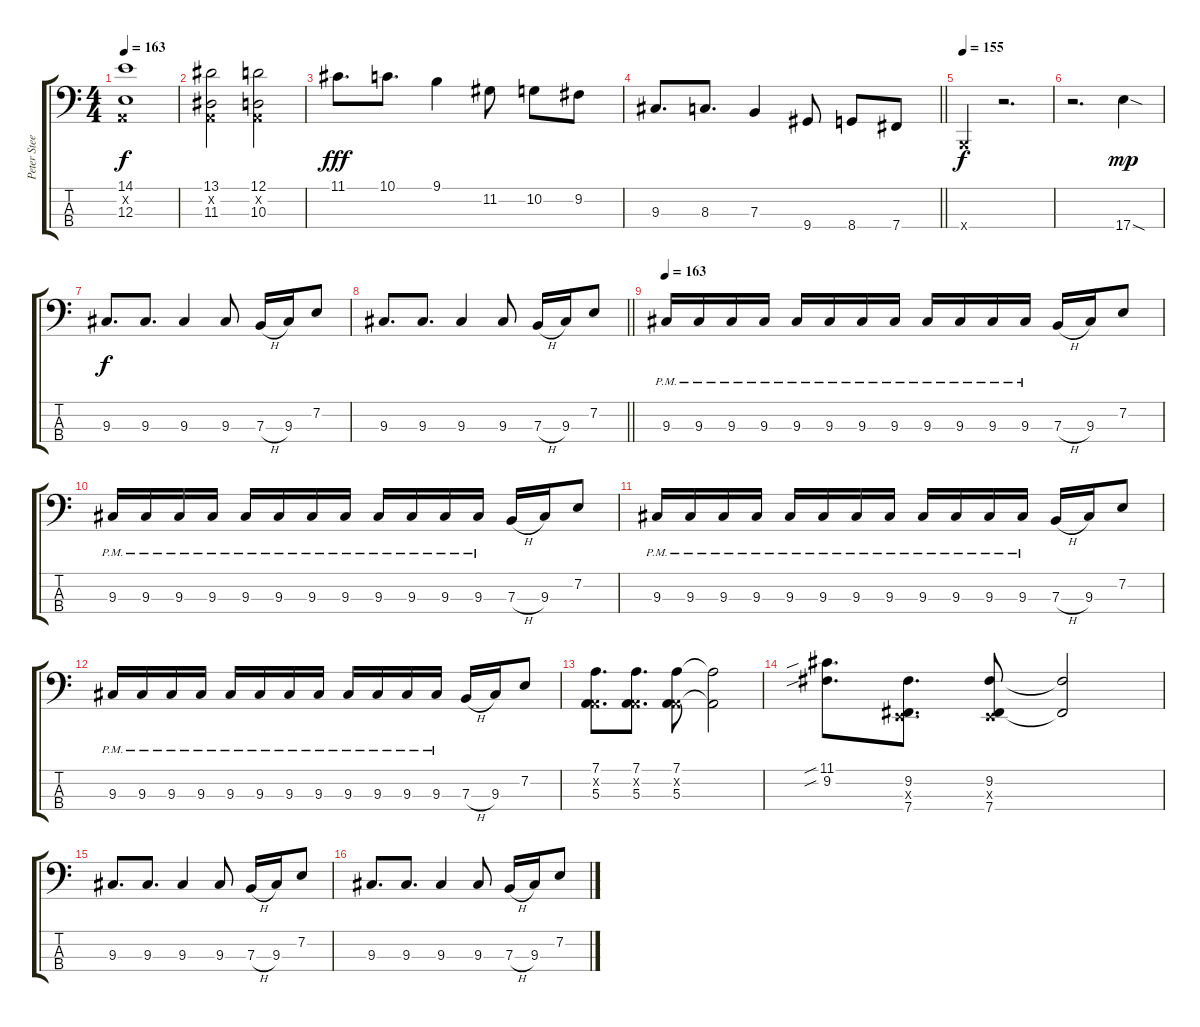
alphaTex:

\track ("Peter Steele" "Peter Stee") {instrument electricbasspick}
\staff {score tabs}
\tuning (D2 A1 E1 B0) {hide}
\ts (4 4)
\tempo 163
\clef f4
\ks c
(14.1 0.2{x} 12.3).1{dy f} |
(13.1 0.2{x} 11.3).2 (12.1 0.2{x} 10.3).2 |
11.1.8{d dy fff} 10.1.8{d} 9.1.4 11.2.8 10.2.8 9.2.8 |
\barLineRight lightlight
9.3.8{d} 8.3.8{d} 7.3.4 9.4.8 8.4.8 7.4.8 |
\section ("" "")
\tempo 155
0.4{x}.4{dy f} r.2{d} |
r.2{d} 17.4{sod}.4{dy mp} |
9.3.8{d dy f} 9.3.8{d} 9.3.4 9.3.8 7.3{h}.16 9.3.16 7.2.8 |
\barLineRight lightlight
9.3.8{d} 9.3.8{d} 9.3.4 9.3.8 7.3{h}.16 9.3.16 7.2.8 |
\section ("" "")
\tempo 163
9.3{pm}.16 9.3{pm}.16 9.3{pm}.16 9.3{pm}.16 9.3{pm}.16 9.3{pm}.16 9.3{pm}.16 9.3{pm}.16 9.3{pm}.16 9.3{pm}.16 9.3{pm}.16 9.3{pm}.16 7.3{h}.16 9.3.16 7.2.8 |
9.3{pm}.16 9.3{pm}.16 9.3{pm}.16 9.3{pm}.16 9.3{pm}.16 9.3{pm}.16 9.3{pm}.16 9.3{pm}.16 9.3{pm}.16 9.3{pm}.16 9.3{pm}.16 9.3{pm}.16 7.3{h}.16 9.3.16 7.2.8 |
9.3{pm}.16 9.3{pm}.16 9.3{pm}.16 9.3{pm}.16 9.3{pm}.16 9.3{pm}.16 9.3{pm}.16 9.3{pm}.16 9.3{pm}.16 9.3{pm}.16 9.3{pm}.16 9.3{pm}.16 7.3{h}.16 9.3.16 7.2.8 |
9.3{pm}.16 9.3{pm}.16 9.3{pm}.16 9.3{pm}.16 9.3{pm}.16 9.3{pm}.16 9.3{pm}.16 9.3{pm}.16 9.3{pm}.16 9.3{pm}.16 9.3{pm}.16 9.3{pm}.16 7.3{h}.16 9.3.16 7.2.8 |
(7.1 0.2{x} 5.3).8{d} (7.1 0.2{x} 5.3).8{d} (7.1 0.2{x} 5.3).8 (7.1{t} 5.3{t}).2 |
(11.1{sib} 9.2{sib}).8{d} (9.2 0.3{x} 7.4).8{d} (9.2 0.3{x} 7.4).8 (9.2{t} 7.4{t}).2 |
9.3.8{d} 9.3.8{d} 9.3.4 9.3.8 7.3{h}.16 9.3.16 7.2.8 |
9.3.8{d} 9.3.8{d} 9.3.4 9.3.8 7.3{h}.16 9.3.16 7.2.8
